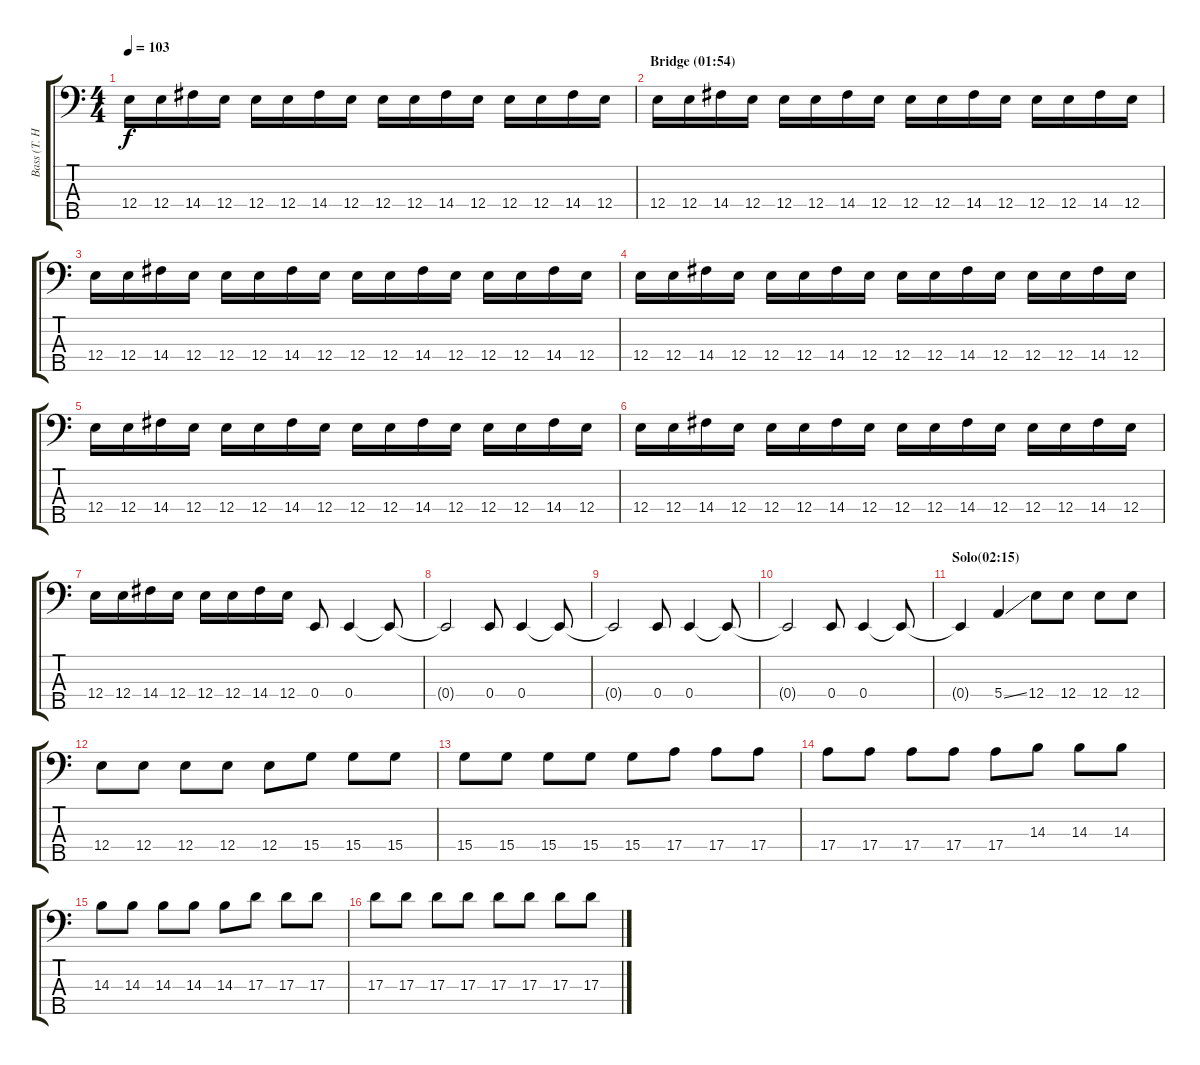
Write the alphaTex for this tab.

\track ("Bass (T. Hamilton)" "Bass (T. H") {instrument electricbassfinger}
\staff {score tabs}
\tuning (G2 D2 A1 E1 B0) {hide}
\ts (4 4)
\tempo 103
\clef f4
\ks c
12.4.16{dy f} 12.4.16 14.4.16 12.4.16 12.4.16 12.4.16 14.4.16 12.4.16 12.4.16 12.4.16 14.4.16 12.4.16 12.4.16 12.4.16 14.4.16 12.4.16 |
\section ("" "Bridge (01:54)")
12.4.16 12.4.16 14.4.16 12.4.16 12.4.16 12.4.16 14.4.16 12.4.16 12.4.16 12.4.16 14.4.16 12.4.16 12.4.16 12.4.16 14.4.16 12.4.16 |
12.4.16 12.4.16 14.4.16 12.4.16 12.4.16 12.4.16 14.4.16 12.4.16 12.4.16 12.4.16 14.4.16 12.4.16 12.4.16 12.4.16 14.4.16 12.4.16 |
12.4.16 12.4.16 14.4.16 12.4.16 12.4.16 12.4.16 14.4.16 12.4.16 12.4.16 12.4.16 14.4.16 12.4.16 12.4.16 12.4.16 14.4.16 12.4.16 |
12.4.16 12.4.16 14.4.16 12.4.16 12.4.16 12.4.16 14.4.16 12.4.16 12.4.16 12.4.16 14.4.16 12.4.16 12.4.16 12.4.16 14.4.16 12.4.16 |
12.4.16 12.4.16 14.4.16 12.4.16 12.4.16 12.4.16 14.4.16 12.4.16 12.4.16 12.4.16 14.4.16 12.4.16 12.4.16 12.4.16 14.4.16 12.4.16 |
12.4.16 12.4.16 14.4.16 12.4.16 12.4.16 12.4.16 14.4.16 12.4.16 0.4.8 0.4.4 0.4{t}.8 |
0.4{t}.2 0.4.8 0.4.4 0.4{t}.8 |
0.4{t}.2 0.4.8 0.4.4 0.4{t}.8 |
0.4{t}.2 0.4.8 0.4.4 0.4{t}.8 |
\section ("" "Solo(02:15)")
0.4{t}.4 5.4{ss}.4 12.4.8 12.4.8 12.4.8 12.4.8 |
12.4.8 12.4.8 12.4.8 12.4.8 12.4.8 15.4.8 15.4.8 15.4.8 |
15.4.8 15.4.8 15.4.8 15.4.8 15.4.8 17.4.8 17.4.8 17.4.8 |
17.4.8 17.4.8 17.4.8 17.4.8 17.4.8 14.3.8 14.3.8 14.3.8 |
14.3.8 14.3.8 14.3.8 14.3.8 14.3.8 17.3.8 17.3.8 17.3.8 |
17.3.8 17.3.8 17.3.8 17.3.8 17.3.8 17.3.8 17.3.8 17.3.8
